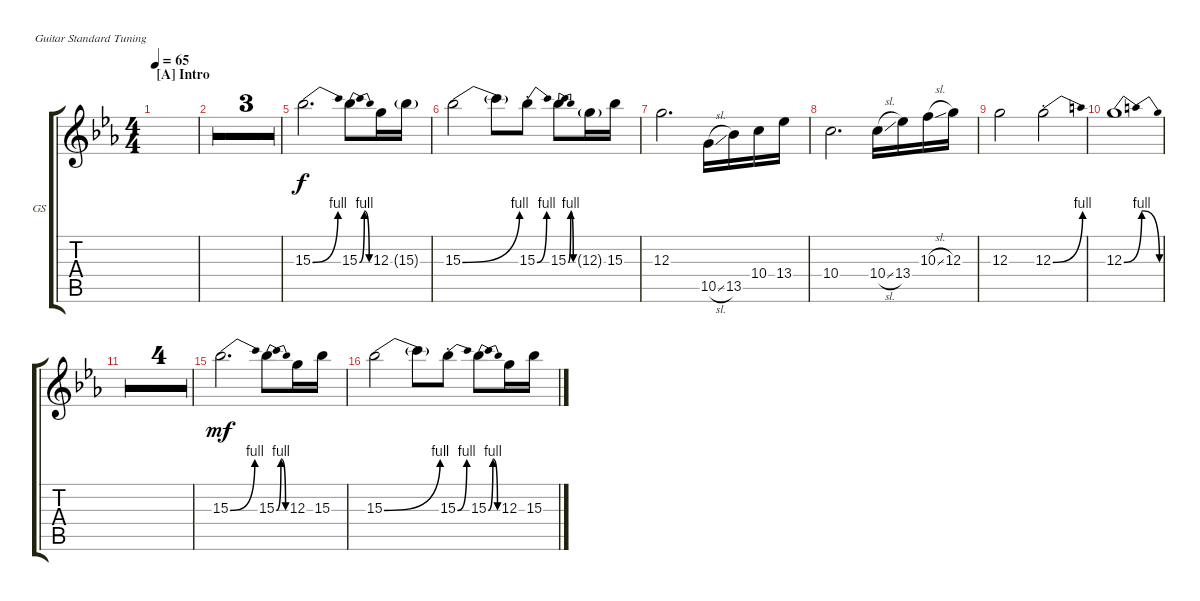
\defaultSystemsLayout 4
\bracketExtendMode groupsimilarinstruments
\firstSystemTrackNameOrientation horizontal
\otherSystemsTrackNameOrientation horizontal
\track ("Guitar solo" "GS") {multiBarRest instrument overdrivenguitar}
\staff {score tabs}
\tuning (E4 B3 G3 D3 A2 E2)
\ts (4 4)
\section ("A" "Intro")
\tempo 65
\clef g2
\ks cminor
|
|
|
|
15.3{be (bend 0 0 15 4)}.2{d} 15.3{be (bendrelease 0 0 10.2 4 20.4 4 30 0)}.8 12.3.16 15.3{g}.16 |
15.3{be (bend 0 0 15 4)}.2 15.3{t}.8 15.3{be (bend 0 0 15 4) st}.8 15.3{be (bendrelease 0 0 10.2 4 20.4 4 30 0)}.8 12.3{g}.16 15.3.16 |
12.3.2{d} 10.5{sl}.16 13.5.16 10.4.16 13.4.16 |
10.4.2{d} 10.4{sl}.16 13.4.16 10.3{sl}.16 12.3.16 |
12.3.2 12.3{be (bend 0 0 15 4) st}.2 |
12.3{be (bendrelease 0 0 10.2 4 20.4 4 30 0)}.1 |
|
|
|
|
15.3{be (bend 0 0 15 4)}.2{d dy mf} 15.3{be (bendrelease 0 0 10.2 4 20.4 4 30 0)}.8 12.3.16 15.3.16 |
15.3{be (bend 0 0 15 4)}.2 15.3{t}.8 15.3{be (bend 0 0 15 4) st}.8 15.3{be (bendrelease 0 0 10.2 4 20.4 4 30 0)}.8 12.3.16 15.3.16
